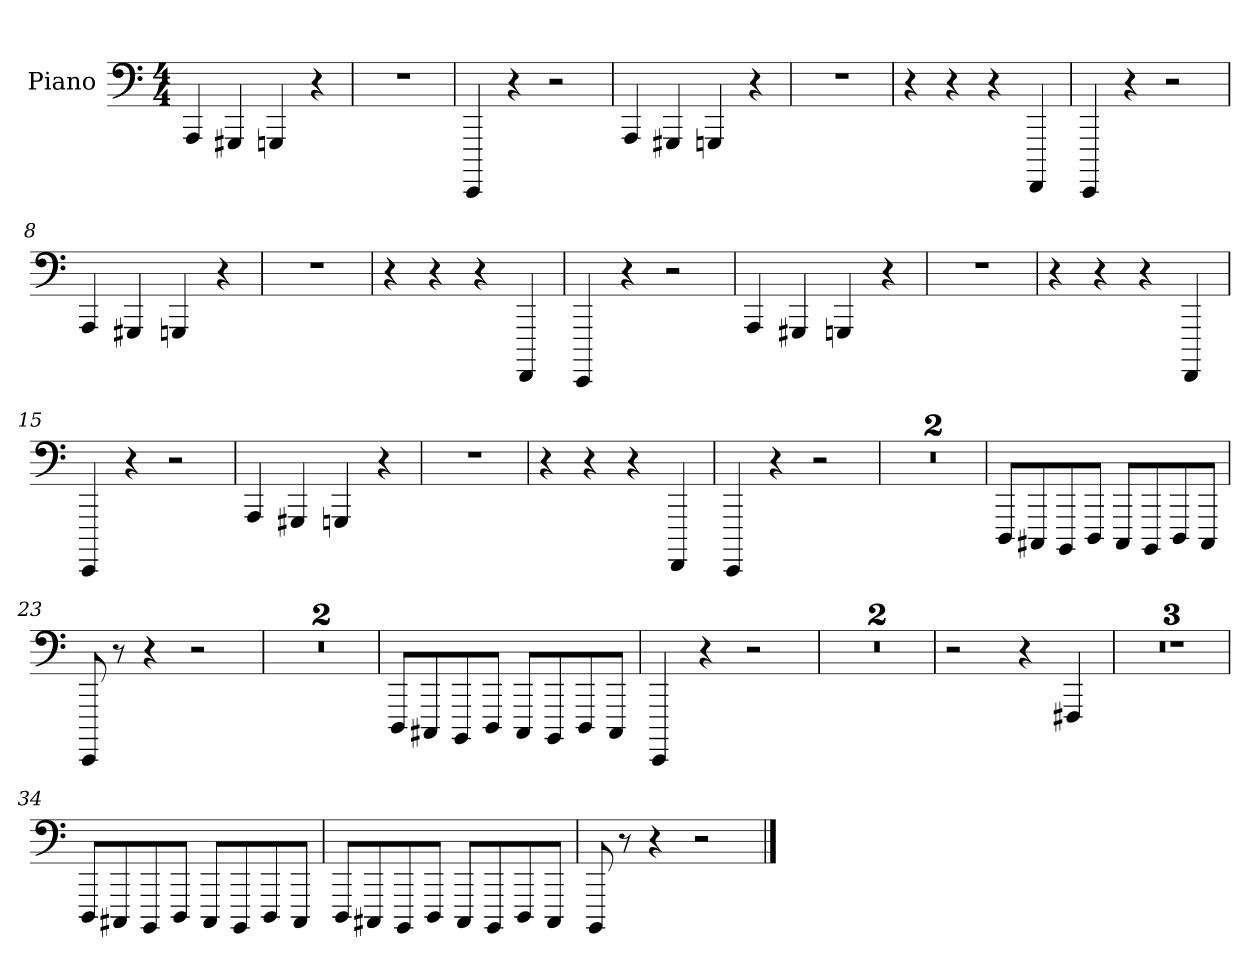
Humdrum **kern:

**kern
*part1
*staff1
*I"Piano
*I'Pno.
*clefF4
*k[]
*M4/4
*MM212
=1
4AAA/
4GGG#X/
4GGGn/
4r
=2
1r
!!LO:LB:g=z
=3
4EEEE/
4r
2r
=4
4AAA/
4GGG#X/
4GGGn/
4r
=5
1r
=6
4r
4r
4r
4FFFF/
=7
4EEEE/
4r
2r
=8
4AAA/
4GGG#X/
4GGGn/
4r
=9
1r
=10
4r
4r
4r
4FFFF/
!!LO:LB:g=z
=11
4EEEE/
4r
2r
=12
4AAA/
4GGG#X/
4GGGn/
4r
=13
1r
=14
4r
4r
4r
4FFFF/
=15
4EEEE/
4r
2r
=16
4AAA/
4GGG#X/
4GGGn/
4r
=17
1r
=18
4r
4r
4r
4FFFF/
!!LO:LB:g=z
=19
4EEEE/
4r
2r
=20
1r
=21
1r
=22
8DDD/L
8CCC#X/
8BBBB/
8DDD/J
8CCC#/L
8BBBB/
8DDD/
8CCC#/J
=23
8EEEE/
8r
4r
2r
=24
1r
=25
1r
=26
8DDD/L
8CCC#X/
8BBBB/
8DDD/J
8CCC#/L
8BBBB/
8DDD/
8CCC#/J
!!LO:LB:g=z
=27
4EEEE/
4r
2r
=28
1r
=29
1r
=30
2r
4r
4FFF#X/
=31
1r
=32
1r
=33
1r
=34
8DDD/L
8CCC#X/
8BBBB/
8DDD/J
8CCC#/L
8BBBB/
8DDD/
8CCC#/J
=35
8DDD/L
8CCC#X/
8BBBB/
8DDD/J
8CCC#/L
8BBBB/
8DDD/
8CCC#/J
!!LO:LB:g=z
=36
8BBBB/
8r
4r
2r
==
*-
